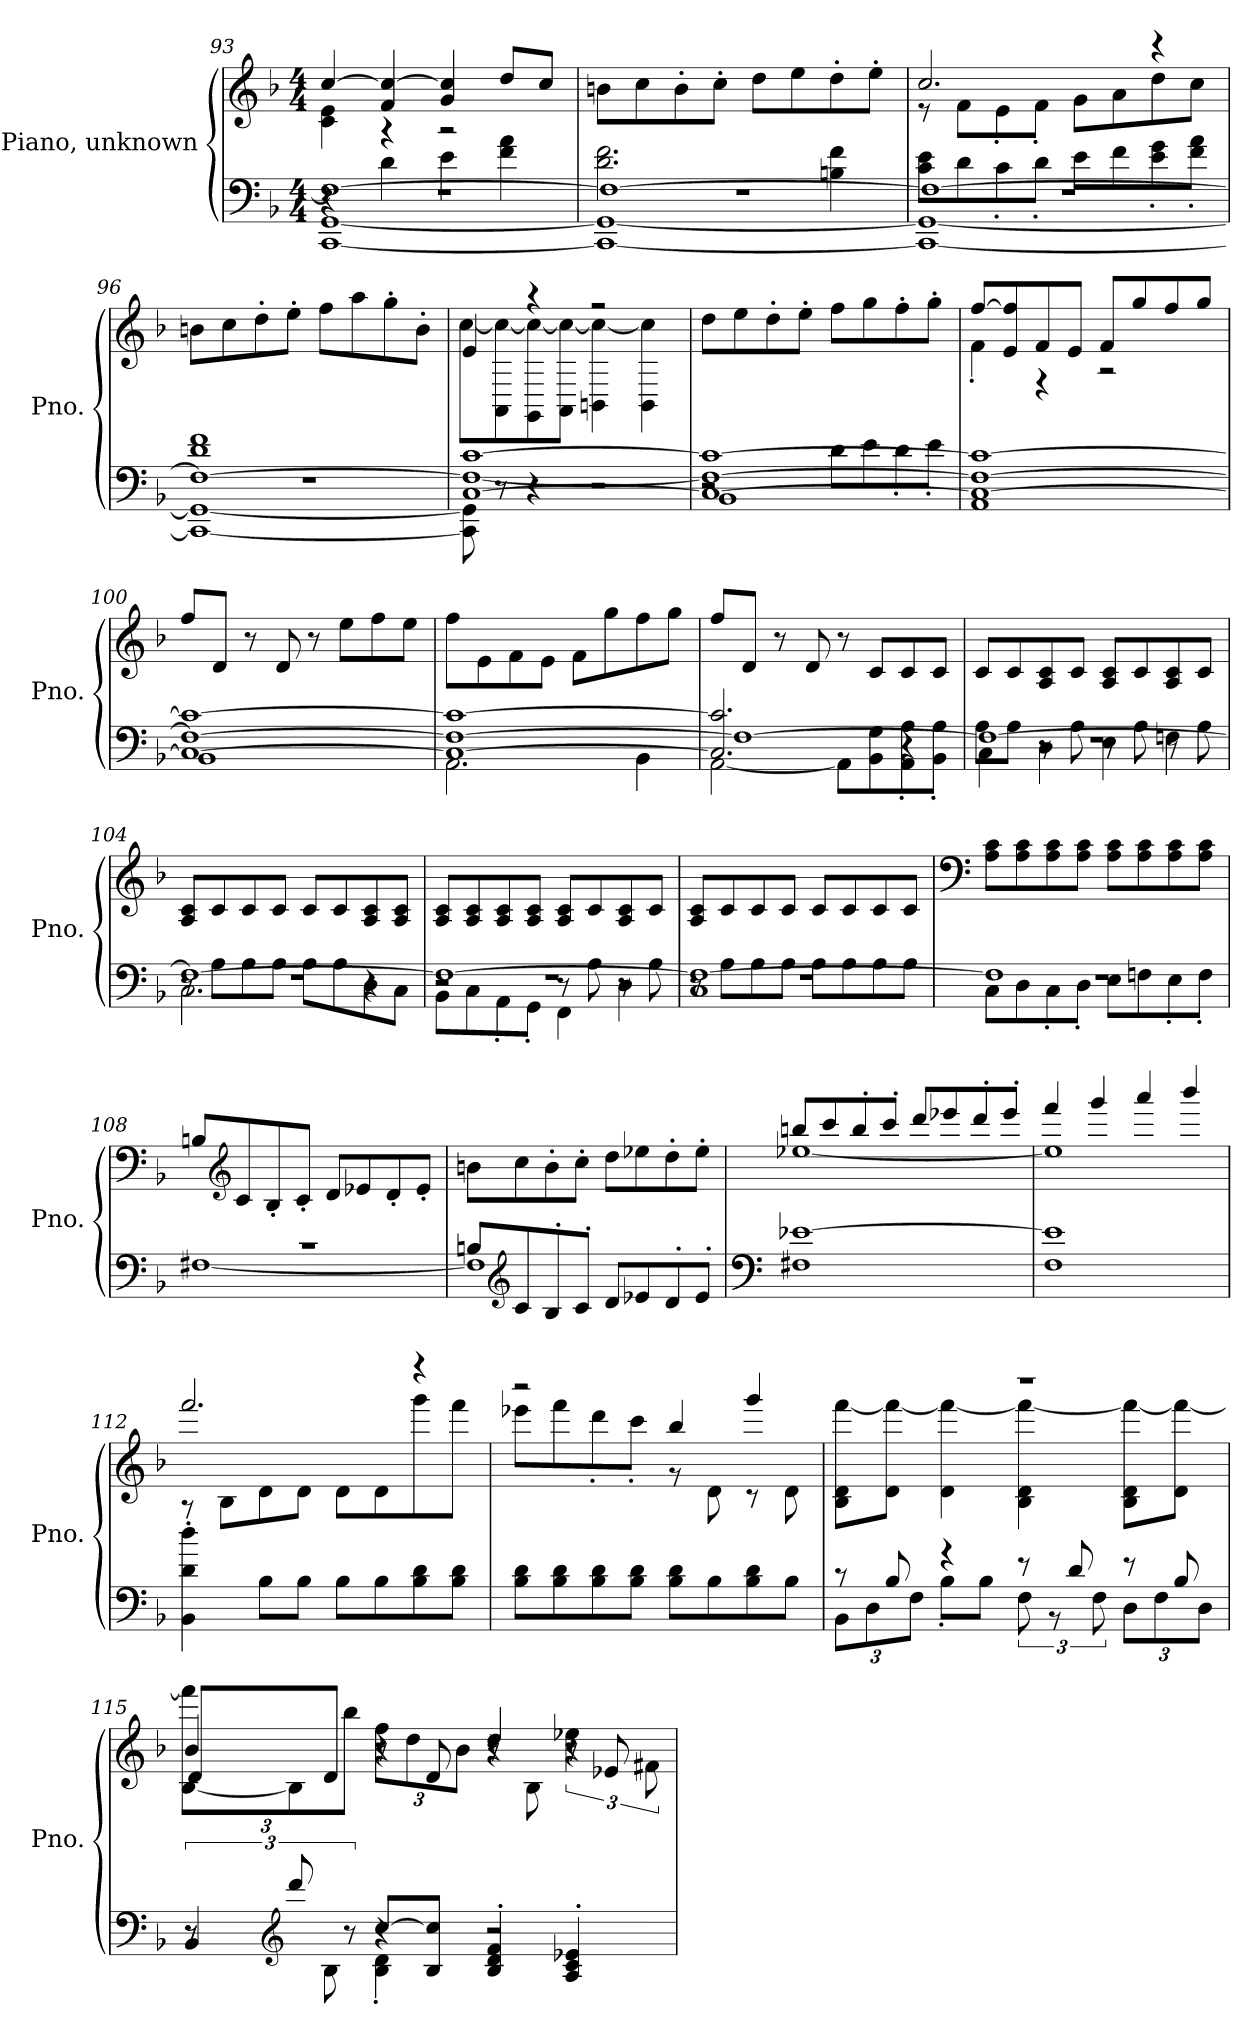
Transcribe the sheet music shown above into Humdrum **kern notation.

**kern	**kern
*part1	*part1
*staff2	*staff1
*I"Piano, unknown	*
*I'Pno.	*
*clefF4	*clefG2
*k[b-]	*k[b-]
*M4/4	*M4/4
=93	=93
*^	*^
*	*^	*	*
*	*	*^	*	*
1r	4r	1F#_	[1CC [1GG	[4cc/	4c\ 4e\
.	4d\	.	.	4f/ 4cc/_	4r
.	4e\	.	.	4g/ 4cc/]	2r
.	4f\ 4a\	.	.	8dd/L	.
.	.	.	.	8cc/J	.
*	*	*	*	*v	*v
=94	=94	=94	=94	=94
1r	2.d\ 2.f\	1F#_	1CC_ 1GG_	8bn\L
.	.	.	.	8cc\
.	.	.	.	8b'\
.	.	.	.	8cc'\J
.	.	.	.	8dd\L
.	.	.	.	8ee\
.	4Bn\ 4f\	.	.	8dd'\
.	.	.	.	8ee'\J
=95	=95	=95	=95	=95
*	*	*	*	*^
1r	8c\ 8e\L	1F#_	1CC_ 1GG_	2.cc/	8r
.	8d\	.	.	.	8f\L
.	8c'\	.	.	.	8e'\
.	8d'\J	.	.	.	8f'\J
.	8e\L	.	.	.	8g\L
.	8f\	.	.	.	8a\
.	8e\' 8g\'	.	.	4r	8dd\
.	8f\' 8a\'J	.	.	.	8cc\J
*	*	*	*	*v	*v
!!LO:LB:g=z
=96	=96	=96	=96	=96
1r	1d 1f	1F#_	1CC_ 1GG_	8bn\L
.	.	.	.	8cc\
.	.	.	.	8dd'\
.	.	.	.	8ee'\J
.	.	.	.	8ff\L
.	.	.	.	8aa\
.	.	.	.	8gg'\
.	.	.	.	8b'\J
*	*	*v	*v	*
=97	=97	=97	=97
*	*	*	*^
[1C [1c	1F#_	8CC\] 8GG\]	4e/	[8cc\L
.	.	8r	.	8AA\ 8cc\_
.	.	4r	4r	8GG\ 8cc\_
.	.	.	.	8AA\ 8cc\_J
.	.	2r	2r	4BBn\ 4cc\_
.	.	.	.	4BB\ 4cc\]
*	*	*	*v	*v
=98	=98	=98	=98
*	*	*^	*
1C_ 1c_	2r	1F#_	1BB-	8dd\L
.	.	.	.	8ee\
.	.	.	.	8dd'\
.	.	.	.	8ee'\J
.	8d\L	.	.	8ff\L
.	8e\	.	.	8gg\
.	8d'\	.	.	8ff'\
.	8e'\J	.	.	8gg'\J
*	*	*v	*v	*
=99	=99	=99	=99
*	*	*	*^
1C_ 1c_	1AA	1F#_	[8ff/L	4f'\
.	.	.	8e/ 8ff/]	.
.	.	.	8f/	4r
.	.	.	8e/J	.
.	.	.	8f/L	2r
.	.	.	8gg/	.
.	.	.	8ff/	.
.	.	.	8gg/J	.
*	*	*	*v	*v
!!LO:LB:g=z
=100	=100	=100	=100
1C_ 1c_	1BB-	1F#_	8ff/L
.	.	.	8d/J
.	.	.	8r
.	.	.	8d/
.	.	.	8r
.	.	.	8ee\L
.	.	.	8ff\
.	.	.	8ee\J
=101	=101	=101	=101
1C_ 1c_	2.AA\	1F#_	8ff\L
.	.	.	8e\
.	.	.	8f\
.	.	.	8e\J
.	.	.	8f\L
.	.	.	8gg\
.	4BB-\	.	8ff\
.	.	.	8gg\J
=102	=102	=102	=102
2.C/] 2.c/]	[2AA\	1F#_	8ff/L
.	.	.	8d/J
.	.	.	8r
.	.	.	8d/
.	8AA\L]	.	8r
.	8BB-\ 8G\	.	8c/L
4r	8AA\' 8A\'	.	8c/
.	8BB-\' 8A\'J	.	8c/J
=103	=103	=103	=103
*	*	*^	*
1r	8A\L	1F#_	4C\	8c/L
.	8A\J	.	.	8c/
.	8r	.	4D\	8A/ 8c/
.	8A\	.	.	8c/J
.	8r	.	4E\	8A/ 8c/L
.	8A\	.	.	8c/
.	8r	.	4Fn\	8A/ 8c/
.	8A\	.	.	8c/J
!!LO:LB:g=z
=104	=104	=104	=104	=104
1r	8r	1F#_	2.C\	8A/ 8c/L
.	8A\L	.	.	8c/
.	8A\	.	.	8c/
.	8A\J	.	.	8c/J
.	8A\L	.	.	8c/L
.	8A\	.	.	8c/
.	8D\	.	4r	8A/ 8c/
.	8C\J	.	.	8A/ 8c/J
=105	=105	=105	=105	=105
1r	8BB-\L	1F#_	2r	8A/ 8c/L
.	8C\	.	.	8A/ 8c/
.	8AA'\	.	.	8A/ 8c/
.	8GG'\J	.	.	8A/ 8c/J
.	8r	.	4FF\	8A/ 8c/L
.	8A\	.	.	8c/
.	8r	.	4D\	8A/ 8c/
.	8A\	.	.	8c/J
=106	=106	=106	=106	=106
1r	8r	1F#_	1C	8A/ 8c/L
.	8A\L	.	.	8c/
.	8A\	.	.	8c/
.	8A\J	.	.	8c/J
.	8A\L	.	.	8c/L
.	8A\	.	.	8c/
.	8A\	.	.	8c/
.	8A\J	.	.	8c/J
*v	*v	*v	*v	*
!!LO:LB:g=z
=107	=107
*	*clefF4
*^	*
*	*^	*
1r	8C\L	1F#]	8A\ 8c\L
.	8D\	.	8A\ 8c\
.	8C'\	.	8A\ 8c\
.	8D'\J	.	8A\ 8c\J
.	8E\L	.	8A\ 8c\L
.	8Fn\	.	8A\ 8c\
.	8E'\	.	8A\ 8c\
.	8F'\J	.	8A\ 8c\J
*	*v	*v	*
=108	=108	=108
1r	[1F#X	8Bn/L
*	*	*clefG2
.	.	8c/
.	.	8B'/
.	.	8c'/J
.	.	8d/L
.	.	8e-X/
.	.	8d'/
.	.	8e-'/J
=109	=109	=109
8Bn/L	1F#]	8bn\L
*clefG2	*	*
8c/	.	8cc\
8B'/	.	8b'\
8c'/J	.	8cc'\J
8d/L	.	8dd\L
8e-X/	.	8ee-X\
8d'/	.	8dd'\
8e-'/J	.	8ee-'\J
!!LO:LB:g=z
=110	=110	=110
*clefF4	*	*
*	*	*^
[1e-X	1F#X	8bbn/L	[1ee-X
.	.	8ccc/	.
.	.	8bb'/	.
.	.	8ccc'/J	.
.	.	8ddd/L	.
.	.	8eee-X/	.
.	.	8ddd'/	.
.	.	8eee-'/J	.
*v	*v	*	*
=111	=111	=111
1F 1e-]	4fff/	1ee-]
.	4ggg/	.
.	4aaa/	.
.	4bbb-/	.
=112	=112	=112
4BB-\' 4d\' 4dd\'	2.fff/	8r
.	.	8B-\L
8B-\L	.	8d\
8B-\J	.	8d\J
8B-\L	.	8d\L
8B-\	.	8d\
8B-\ 8d\	4r	8ggg\
8B-\ 8d\J	.	8fff\J
=113	=113	=113
8B-\ 8d\L	2r	8eee-X\L
8B-\ 8d\	.	8fff\
8B-\ 8d\	.	8ddd'\
8B-\ 8d\J	.	8ccc'\J
8B-\ 8d\L	4bb-/	8r
8B-\	.	8d\
8B-\ 8d\	4ggg/	8r
8B-\J	.	8d\
!!LO:PB:g=z	!!
=114	=114	=114
*^	*	*
*	*Xbrackettup	*	*
8r	12BB-\L	1r	8B-\ 8d\ [8fff\L
.	12D\	.	.
8B-/	.	.	8d\ 8fff\_J
.	12F\J	.	.
4r	8B-'\L	.	4d\ 4fff\_
.	8B-\J	.	.
*	*brackettup	*	*
8r	12F\	.	4B-\ 4d\ 4fff\_
.	12r	.	.
8d/	.	.	.
.	12F\	.	.
*	*Xbrackettup	*	*
8r	12D\L	.	8B-\ 8d\ 8fff\_L
.	12F\	.	.
8B-/	.	.	8d\ 8fff\_J
.	12D\J	.	.
*v	*v	*	*
=115	=115	=115
*brackettup	*	*Xbrackettup
*^	*	*^
*	*^	*	*	*
12r	8r	4BB-/	4b-/	[12B-\ 12fff\]L	8d/L
*clefG2	*	*	*	*	*
12ddd/	.	.	.	12B-\]	.
.	8B-\	.	.	.	8d/J
12r	.	.	.	12bb-\J	.
[8cc/L	4B-\' 4d\'	4r	4r	12ff\L	8r
.	.	.	.	12dd\	.
8B-/ 8cc/]J	.	.	.	.	8d/
.	.	.	.	12b-\J	.
4B-/' 4d/' 4f/'	2r	2r	4dd/	8r	4r
.	.	.	.	8B-\	.
*	*	*	*	*brackettup	*
4A/' 4c/' 4e-X/'	.	.	4r	6ee-X\	8r
.	.	.	.	.	8e-X/
.	.	.	.	12f#X\	.
*v	*v	*v	*	*	*
*	*v	*v	*v
=	=
*-	*-
